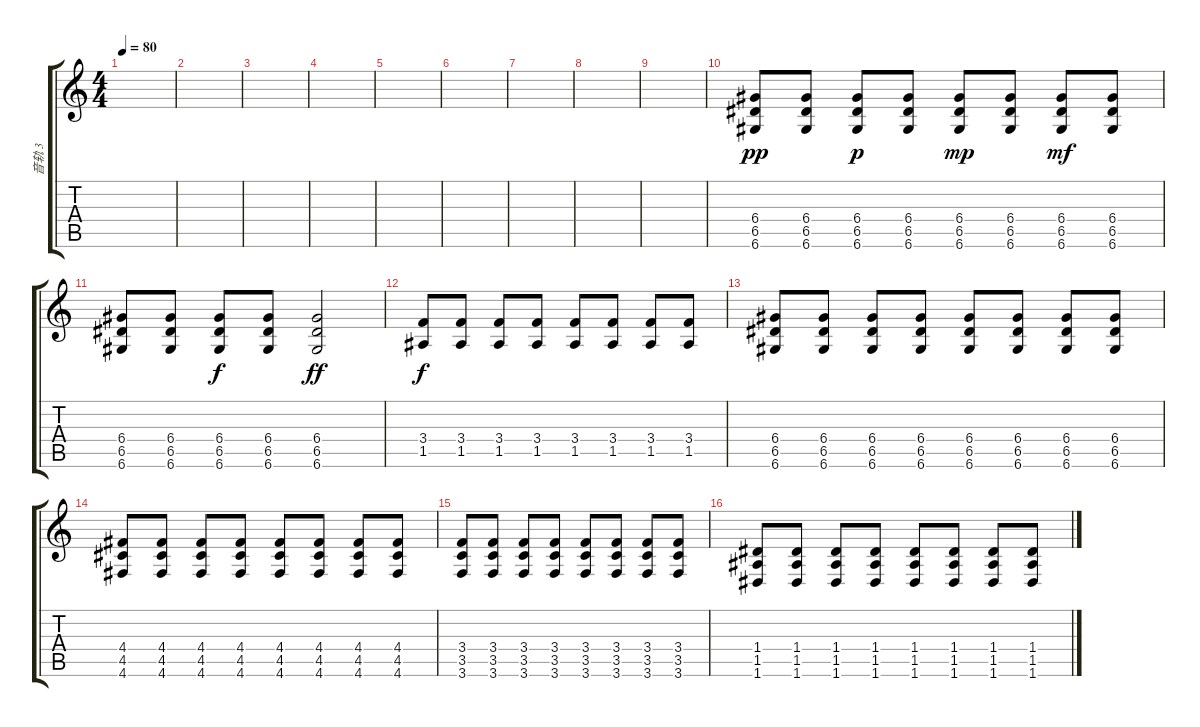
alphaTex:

\track ("音轨 3" "音轨 3") {instrument distortionguitar}
\staff {score tabs}
\tuning (E4 B3 G3 D3 A2 D2) {hide}
\ts (4 4)
\tempo 80
\clef g2
\ks c
|
|
|
|
|
|
|
|
|
(6.4 6.5 6.6).8{dy pp} (6.4 6.5 6.6).8 (6.4 6.5 6.6).8{dy p} (6.4 6.5 6.6).8 (6.4 6.5 6.6).8{dy mp} (6.4 6.5 6.6).8 (6.4 6.5 6.6).8{dy mf} (6.4 6.5 6.6).8 |
(6.4 6.5 6.6).8 (6.4 6.5 6.6).8 (6.4 6.5 6.6).8{dy f} (6.4 6.5 6.6).8 (6.4 6.5 6.6).2{dy ff} |
(3.4 1.5).8{dy f} (3.4 1.5).8 (3.4 1.5).8 (3.4 1.5).8 (3.4 1.5).8 (3.4 1.5).8 (3.4 1.5).8 (3.4 1.5).8 |
(6.4 6.5 6.6).8 (6.4 6.5 6.6).8 (6.4 6.5 6.6).8 (6.4 6.5 6.6).8 (6.4 6.5 6.6).8 (6.4 6.5 6.6).8 (6.4 6.5 6.6).8 (6.4 6.5 6.6).8 |
(4.4 4.5 4.6).8 (4.4 4.5 4.6).8 (4.4 4.5 4.6).8 (4.4 4.5 4.6).8 (4.4 4.5 4.6).8 (4.4 4.5 4.6).8 (4.4 4.5 4.6).8 (4.4 4.5 4.6).8 |
(3.4 3.5 3.6).8 (3.4 3.5 3.6).8 (3.4 3.5 3.6).8 (3.4 3.5 3.6).8 (3.4 3.5 3.6).8 (3.4 3.5 3.6).8 (3.4 3.5 3.6).8 (3.4 3.5 3.6).8 |
(1.4 1.5 1.6).8 (1.4 1.5 1.6).8 (1.4 1.5 1.6).8 (1.4 1.5 1.6).8 (1.4 1.5 1.6).8 (1.4 1.5 1.6).8 (1.4 1.5 1.6).8 (1.4 1.5 1.6).8
